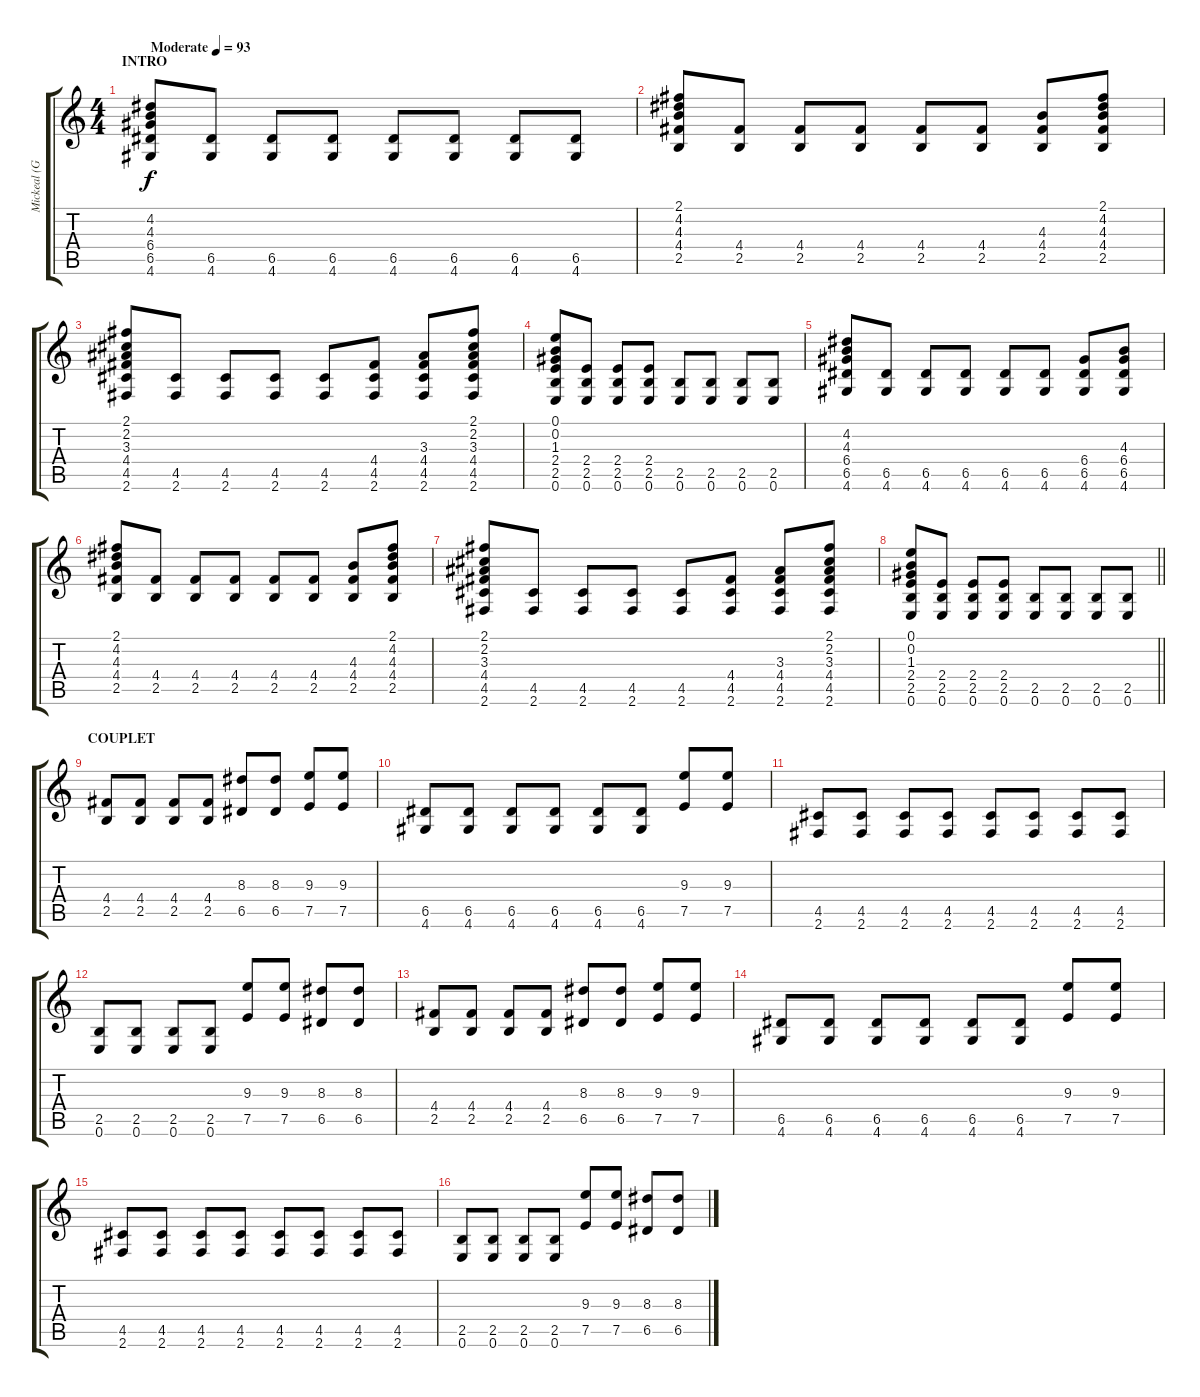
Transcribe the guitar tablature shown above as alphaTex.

\track ("Mickeal (Guitar_01)" "Mickeal (G") {instrument acousticguitarsteel}
\staff {score tabs}
\tuning (E4 B3 G3 D3 A2 E2) {hide}
\ts (4 4)
\section ("" "INTRO")
\tempo (93 "Moderate")
\clef g2
\ks c
(4.2 4.3 6.4 6.5 4.6).8{dy f instrument acousticguitarsteel} (6.5 4.6).8 (6.5 4.6).8 (6.5 4.6).8 (6.5 4.6).8 (6.5 4.6).8 (6.5 4.6).8 (6.5 4.6).8 |
(2.1 4.2 4.3 4.4 2.5).8 (4.4 2.5).8 (4.4 2.5).8 (4.4 2.5).8 (4.4 2.5).8 (4.4 2.5).8 (4.3 4.4 2.5).8 (2.1 4.2 4.3 4.4 2.5).8 |
(2.1 2.2 3.3 4.4 4.5 2.6).8 (4.5 2.6).8 (4.5 2.6).8 (4.5 2.6).8 (4.5 2.6).8 (4.4 4.5 2.6).8 (3.3 4.4 4.5 2.6).8 (2.1 2.2 3.3 4.4 4.5 2.6).8 |
(0.1 0.2 1.3 2.4 2.5 0.6).8 (2.4 2.5 0.6).8 (2.4 2.5 0.6).8 (2.4 2.5 0.6).8 (2.5 0.6).8 (2.5 0.6).8 (2.5 0.6).8 (2.5 0.6).8 |
(4.2 4.3 6.4 6.5 4.6).8 (6.5 4.6).8 (6.5 4.6).8 (6.5 4.6).8 (6.5 4.6).8 (6.5 4.6).8 (6.4 6.5 4.6).8 (4.3 6.4 6.5 4.6).8 |
(2.1 4.2 4.3 4.4 2.5).8 (4.4 2.5).8 (4.4 2.5).8 (4.4 2.5).8 (4.4 2.5).8 (4.4 2.5).8 (4.3 4.4 2.5).8 (2.1 4.2 4.3 4.4 2.5).8 |
(2.1 2.2 3.3 4.4 4.5 2.6).8 (4.5 2.6).8 (4.5 2.6).8 (4.5 2.6).8 (4.5 2.6).8 (4.4 4.5 2.6).8 (3.3 4.4 4.5 2.6).8 (2.1 2.2 3.3 4.4 4.5 2.6).8 |
\barLineRight lightlight
(0.1 0.2 1.3 2.4 2.5 0.6).8 (2.4 2.5 0.6).8 (2.4 2.5 0.6).8 (2.4 2.5 0.6).8 (2.5 0.6).8 (2.5 0.6).8 (2.5 0.6).8 (2.5 0.6).8 |
\section ("" "COUPLET")
(4.4 2.5).8 (4.4 2.5).8 (4.4 2.5).8 (4.4 2.5).8 (8.3 6.5).8 (8.3 6.5).8 (9.3 7.5).8 (9.3 7.5).8 |
(6.5 4.6).8 (6.5 4.6).8 (6.5 4.6).8 (6.5 4.6).8 (6.5 4.6).8 (6.5 4.6).8 (9.3 7.5).8 (9.3 7.5).8 |
(4.5 2.6).8 (4.5 2.6).8 (4.5 2.6).8 (4.5 2.6).8 (4.5 2.6).8 (4.5 2.6).8 (4.5 2.6).8 (4.5 2.6).8 |
(2.5 0.6).8 (2.5 0.6).8 (2.5 0.6).8 (2.5 0.6).8 (9.3 7.5).8 (9.3 7.5).8 (8.3 6.5).8 (8.3 6.5).8 |
(4.4 2.5).8 (4.4 2.5).8 (4.4 2.5).8 (4.4 2.5).8 (8.3 6.5).8 (8.3 6.5).8 (9.3 7.5).8 (9.3 7.5).8 |
(6.5 4.6).8 (6.5 4.6).8 (6.5 4.6).8 (6.5 4.6).8 (6.5 4.6).8 (6.5 4.6).8 (9.3 7.5).8 (9.3 7.5).8 |
(4.5 2.6).8 (4.5 2.6).8 (4.5 2.6).8 (4.5 2.6).8 (4.5 2.6).8 (4.5 2.6).8 (4.5 2.6).8 (4.5 2.6).8 |
(2.5 0.6).8 (2.5 0.6).8 (2.5 0.6).8 (2.5 0.6).8 (9.3 7.5).8 (9.3 7.5).8 (8.3 6.5).8 (8.3 6.5).8
